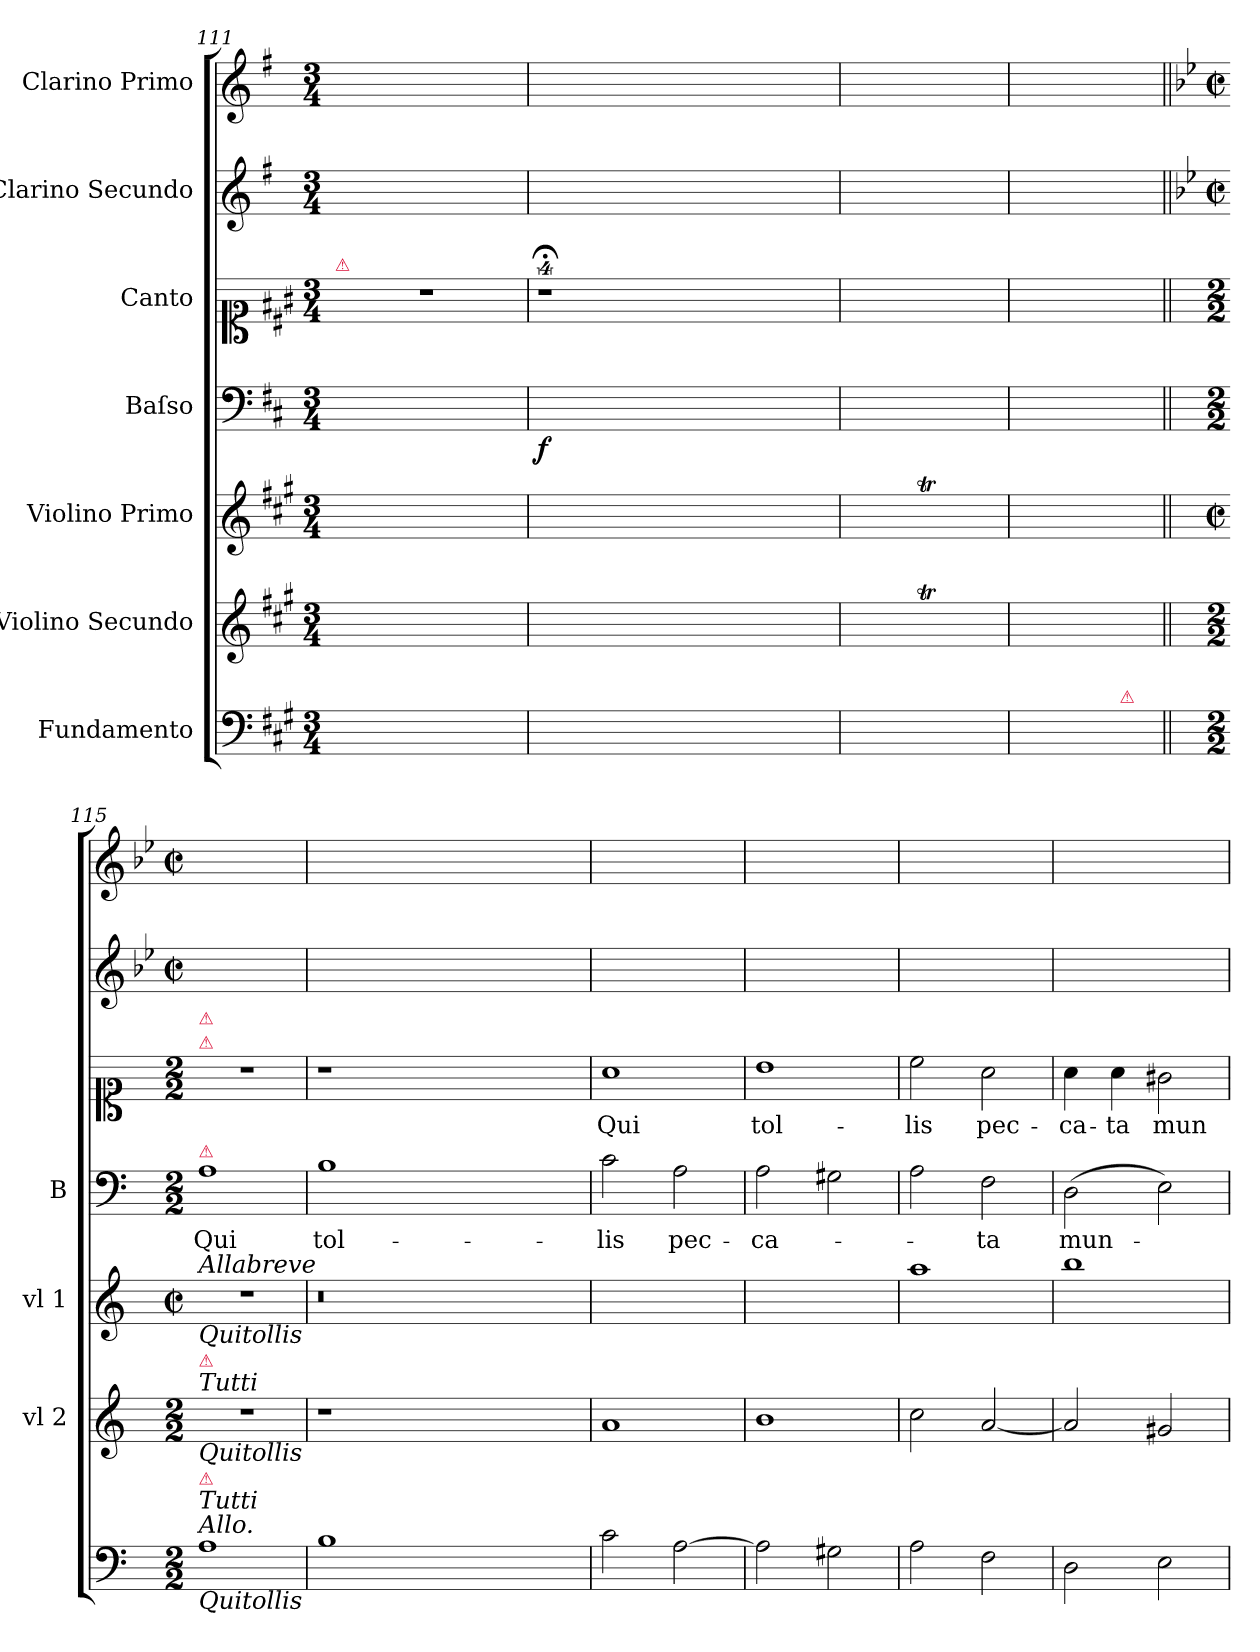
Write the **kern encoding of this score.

**kern	**dynam	**kern	**dynam	**kern	**dynam	**kern	**text	**kern	**text	**kern	**kern
*part7	*part7	*part6	*part6	*part5	*part5	*part4	*part4	*part3	*part3	*part2	*part1
*staff7	*staff7	*staff6	*staff6	*staff5	*staff5	*staff4	*staff4	*staff3	*staff3	*staff2	*staff1
*I"Fundamento	*	*I"Violino Secundo	*	*I"Violino Primo	*	*I"Baſso	*	*I"Canto	*	*I"Clarino Secundo	*I"Clarino Primo
*	*	*I'vl 2	*	*I'vl 1	*	*I'B	*	*	*	*	*
*clefF4	*	*clefG2	*	*clefG2	*	*clefF4	*	*clefC1	*	*clefG2	*clefG2
*	*	*	*	*	*	*	*	*	*	*ITrd-1c-2	*ITrd-1c-2
*k[f#c#g#]	*	*k[f#c#g#]	*	*k[f#c#g#]	*	*k[f#c#]	*	*k[f#c#g#]	*	*k[f#c#g#]	*k[f#c#g#]
*M3/4	*	*M3/4	*	*M3/4	*	*M3/4	*	*M3/4	*	*M3/4	*M3/4
=111	=111	=111	=111	=111	=111	=111	=111	=111	=111	=111	=111
!	!	!	!	!	!	!	!	!LO:TX:a:color=crimson:t=⚠	!	!	!
4D\yy	.	8ryy	.	24ff#\LLyy	.	2.ryy	.	2.r	.	2.ryy	2.ryy
.	.	.	.	24ee\yy	.	.	.	.	.	.	.
.	.	.	.	24dd\JJyy	.	.	.	.	.	.	.
.	.	8ff#\Lyy	.	8aa\yy	.	.	.	.	.	.	.
4D\yy	.	8dd\yy	.	8ryy	.	.	.	.	.	.	.
.	.	8ff#\yy	.	8aa\yy	.	.	.	.	.	.	.
4D\yy	.	8a\yy	.	8ryy	.	.	.	.	.	.	.
.	.	8ff#\Jyy	.	8aa\yy	.	.	.	.	.	.	.
=112	=112	=112	=112	=112	=112	=112	=112	=112	=112	=112	=112
!	!LO:DY:a	!	!LO:DY:a	!	!LO:DY:a	!	!	!	!	!	!
2AA/yy	f&colon;	(>16aa\KLyy	for	(>16ccc#\KLyy	f	2.ryy	.	4%9r;<;	.	2.ryy	2.ryy
.	.	8.ff#\Jyy)	.	8.aa\Jyy)	.	.	.	.	.	.	.
.	.	(>16ee\KLyy	.	(>16gg#\KLyy	.	.	.	.	.	.	.
.	.	8.dd\Jyy)	.	8.ff#\Jyy)	.	.	.	.	.	.	.
4ryy	.	(>16cc#\KLyy	.	(>16ee\KLyy	.	.	.	.	.	.	.
.	.	8.b\Jyy)	.	8.dd\Jyy)	.	.	.	.	.	.	.
1.ryy	.	1.ryy	.	1.ryy	.	1.ryy	.	.	.	1.ryy	1.ryy
=113	=113	=113	=113	=113	=113	=113	=113	=113	=113	=113	=113
4A\yy	.	4a/yy	.	12cc#\Lyy	.	2.ryy	.	2.ryy	.	2.ryy	2.ryy
.	.	.	.	12b\yy	.	.	.	.	.	.	.
.	.	.	.	12a\Jyy	.	.	.	.	.	.	.
.	.	8qqa/yy	.	.	.	.	.	.	.	.	.
4e\yy	.	2g#t/yy	.	2bT\yy	.	.	.	.	.	.	.
4E\yy	.	.	.	.	.	.	.	.	.	.	.
=114	=114	=114	=114	=114	=114	=114	=114	=114	=114	=114	=114
8.A\Lyy	.	8.a/Lyy	.	8.a/Lyy	.	2.ryy	.	2.ryy	.	2.ryy	2.ryy
16E\Jkyy	.	16e/Jkyy	.	16e/Jkyy	.	.	.	.	.	.	.
4AA/yy	.	4A/yy	.	4A/yy	.	.	.	.	.	.	.
!LO:TX:a:color=crimson:t=⚠	!	!	!	!	!	!	!	!	!	!	!
4ryy	.	4ryy	.	4ryy	.	.	.	.	.	.	.
=115||	=115||	=115||	=115||	=115||	=115||	=115||	=115||	=115||	=115||	=115||	=115||
*k[]	*	*k[]	*	*k[]	*	*k[]	*	*k[]	*	*k[]	*k[]
*M2/2	*	*M2/2	*	*M2/2	*	*M2/2	*	*M2/2	*	*M2/2	*M2/2
*	*	*	*	*met(c|)	*	*	*	*	*	*met(c|)	*met(c|)
!	!	!	!	!	!	!	!	!LO:TX:a:color=crimson:t=⚠	!	!	!
!	!	!	!	!	!	!	!	!LO:TX:a:color=crimson:t=⚠	!	!	!
!	!	!	!	!	!	!LO:TX:a:color=crimson:t=⚠	!	!	!	!	!
!	!	!	!	!LO:TX:b:i:t=Quitollis	!	!	!	!	!	!	!
!	!	!	!	!LO:TX:a:i:t=Allabreve	!	!	!	!	!	!	!
!	!	!LO:TX:b:i:t=Quitollis	!	!	!	!	!	!	!	!	!
!	!	!LO:TX:a:i:t=Tutti	!	!	!	!	!	!	!	!	!
!	!	!LO:TX:a:color=crimson:t=⚠	!	!	!	!	!	!	!	!	!
!LO:TX:a:i:t=Allo.	!	!	!	!	!	!	!	!	!	!	!
!LO:TX:a:i:t=Tutti	!	!	!	!	!	!	!	!	!	!	!
!LO:TX:b:i:t=Quitollis	!	!	!	!	!	!	!	!	!	!	!
!LO:TX:a:color=crimson:t=⚠	!	!	!	!	!	!	!	!	!	!	!
1A	.	1r	.	1r	.	1A	Qui	1r	.	1ryy	1ryy
=116	=116	=116	=116	=116	=116	=116	=116	=116	=116	=116	=116
1B	.	1r	.	0.r	.	1B	tol-	1r	.	1ryy	1ryy
0ryy	.	0ryy	.	.	.	0ryy	.	0ryy	.	0ryy	0ryy
=117	=117	=117	=117	=117	=117	=117	=117	=117	=117	=117	=117
2c\	.	1a	.	1ryy	.	2c\	-lis	1a	Qui	1ryy	1ryy
[2A\	.	.	.	.	.	2A\	pec-	.	.	.	.
=118	=118	=118	=118	=118	=118	=118	=118	=118	=118	=118	=118
2A\]	.	1b	.	1ryy	.	2A\	-ca-	1b	tol-	1ryy	1ryy
2G#X\	.	.	.	.	.	2G#X\	.	.	.	.	.
=119	=119	=119	=119	=119	=119	=119	=119	=119	=119	=119	=119
2A\	.	2cc\	.	1aa	.	2A\	.	2cc\	-lis	1ryy	1ryy
2F\	.	[2a/	.	.	.	2F\	-ta	2a\	pec-	.	.
=120	=120	=120	=120	=120	=120	=120	=120	=120	=120	=120	=120
2D\	.	2a/]	.	1bb	.	(>2D\	mun-	4a\	-ca-	1ryy	1ryy
.	.	.	.	.	.	.	.	4a\	-ta	.	.
2E\	.	2g#X/	.	.	.	2E\)	.	2g#X\	mun-	.	.
=	=	=	=	=	=	=	=	=	=	=	=
*-	*-	*-	*-	*-	*-	*-	*-	*-	*-	*-	*-
